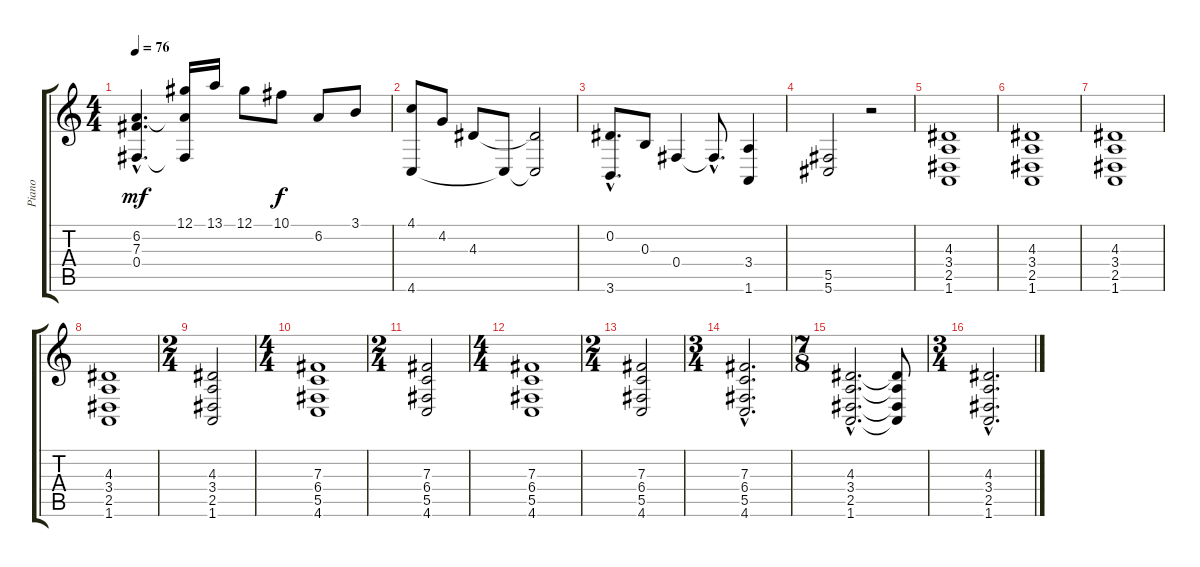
\track ("Piano" "Piano") {instrument acousticgrandpiano}
\staff {score tabs}
\tuning (Ab4 Eb4 B3 Gb3 Db3 Ab2) {hide}
\ts (4 4)
\tempo 76
\clef g2
\ks c
(6.2{hac} 7.3{hac} 0.4{hac}).4{d dy mf instrument acousticgrandpiano} (12.1 6.2{t} 0.4{t}).16 13.1.16 12.1.8 10.1.8{dy f} 6.2.8 3.1.8 |
(4.1 4.6).8 4.2.8 4.3.8 4.6{t}.8 (4.3{t} 4.6{t}).2 |
(0.2{hac} 3.6{hac}).8{d} 0.3.8 0.4.4 0.4{hac t}.8{d} (3.4 1.6).4 |
(5.5 5.6).2 r.2 |
(4.3 3.4 2.5 1.6).1 |
(4.3 3.4 2.5 1.6).1 |
(4.3 3.4 2.5 1.6).1 |
(4.3 3.4 2.5 1.6).1 |
\ts (2 4)
(4.3 3.4 2.5 1.6).2 |
\ts (4 4)
(7.3 6.4 5.5 4.6).1 |
\ts (2 4)
(7.3 6.4 5.5 4.6).2 |
\ts (4 4)
(7.3 6.4 5.5 4.6).1 |
\ts (2 4)
(7.3 6.4 5.5 4.6).2 |
\ts (3 4)
(7.3{hac} 6.4{hac} 5.5{hac} 4.6{hac}).2{d} |
\ts (7 8)
(4.3{hac} 3.4{hac} 2.5{hac} 1.6{hac}).2{d} (4.3{t} 3.4{t} 2.5{t} 1.6{t}).8 |
\ts (3 4)
(4.3{hac} 3.4{hac} 2.5{hac} 1.6{hac}).2{d}
